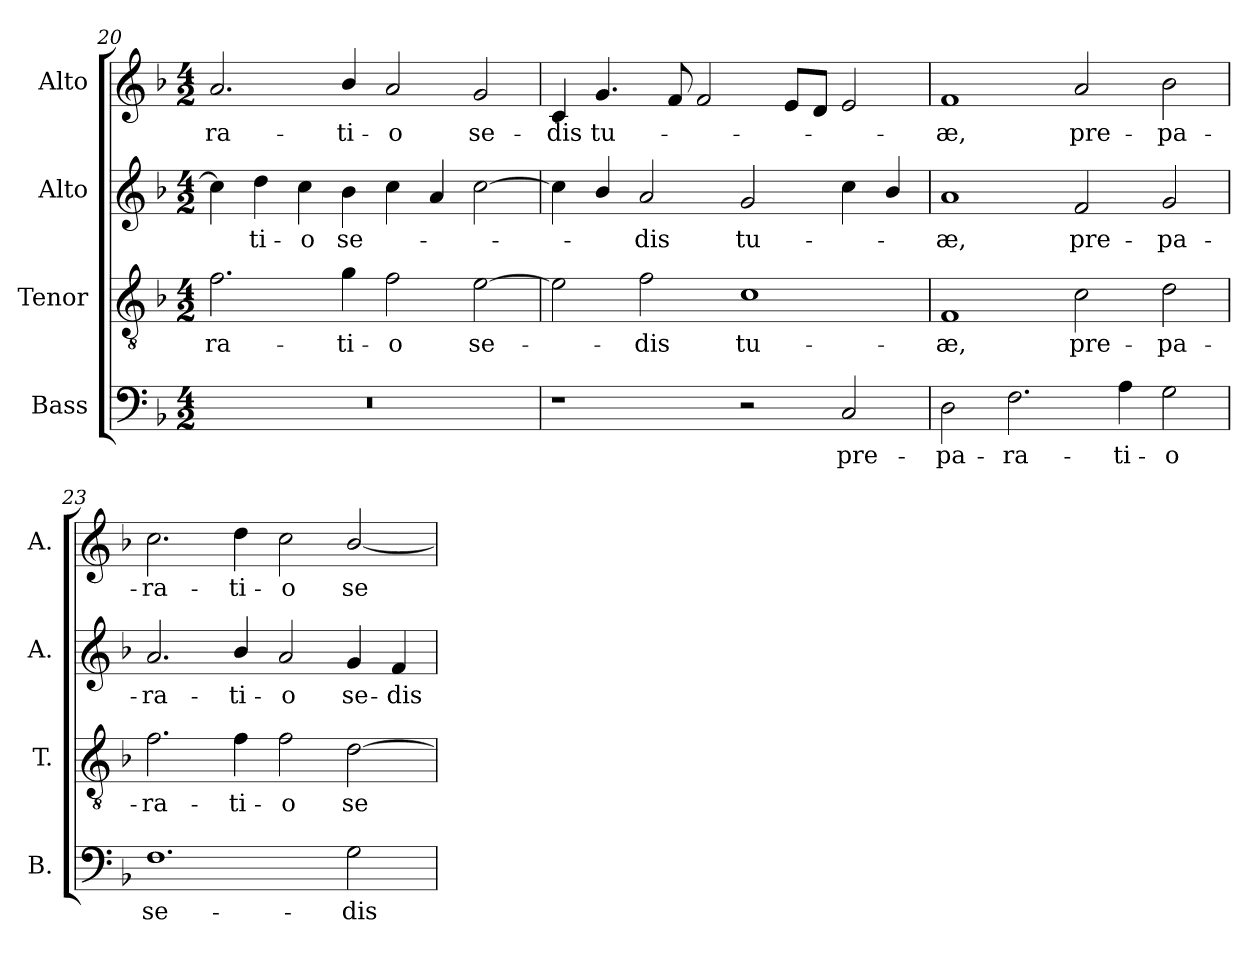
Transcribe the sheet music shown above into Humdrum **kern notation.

**kern	**text	**kern	**text	**kern	**text	**kern	**text
*part4	*part4	*part3	*part3	*part2	*part2	*part1	*part1
*staff4	*staff4	*staff3	*staff3	*staff2	*staff2	*staff1	*staff1
*I"Bass	*	*I"Tenor	*	*I"Alto	*	*I"Alto	*
*I'B.	*	*I'T.	*	*I'A.	*	*I'A.	*
*clefF4	*	*clefGv2	*	*clefG2	*	*clefG2	*
*	*	*ITrd7c12	*	*	*	*	*
*k[b-]	*	*k[b-]	*	*k[b-]	*	*k[b-]	*
*F:	*	*F:	*	*F:	*	*F:	*
*M4/2	*	*M4/2	*	*M4/2	*	*M4/2	*
=20	=20	=20	=20	=20	=20	=20	=20
!LO:N:vis=1	!	!	!	!	!	!	!
!	!	!	!LO:LY:b:color=#000000	!	!	!	!
!	!	!	!	!	!	!	!LO:LY:b:color=#000000
0r	.	2.Fi\	-ra-	4cci\]	.	2.ai/	-ra-
!	!	!	!	!	!LO:LY:b:color=#000000	!	!
.	.	.	.	4ddi\	-ti-	.	.
!	!	!	!	!	!LO:LY:b:color=#000000	!	!
.	.	.	.	4cci\	-o	.	.
!	!	!	!LO:LY:b:color=#000000	!	!	!	!
!	!	!	!	!	!LO:LY:b:color=#000000	!	!
!	!	!	!	!	!	!	!LO:LY:b:color=#000000
.	.	4Gi\	-ti-	4b-i\	se-	4b-i/	-ti-
!	!	!	!LO:LY:b:color=#000000	!	!	!	!
!	!	!	!	!	!	!	!LO:LY:b:color=#000000
.	.	2Fi\	-o	4cci\	.	2ai/	-o
.	.	.	.	4ai/	.	.	.
!	!	!	!LO:LY:b:color=#000000	!	!	!	!
!	!	!	!	!	!	!	!LO:LY:b:color=#000000
.	.	[2Ei\	se-	[2cci\	.	2gi/	se-
=21	=21	=21	=21	=21	=21	=21	=21
!	!	!	!	!	!	!	!LO:LY:b:color=#000000
1r	.	2Ei\]	.	4cci\]	.	4ci/	-dis
!	!	!	!	!	!	!	!LO:LY:b:color=#000000
.	.	.	.	4b-i/	.	4.gi/	tu-
!	!	!	!LO:LY:b:color=#000000	!	!	!	!
!	!	!	!	!	!LO:LY:b:color=#000000	!	!
.	.	2Fi\	-dis	2ai/	-dis	.	.
.	.	.	.	.	.	8fi/	.
.	.	.	.	.	.	2fi/	.
!	!	!	!LO:LY:b:color=#000000	!	!	!	!
!	!	!	!	!	!LO:LY:b:color=#000000	!	!
2r	.	1Ci	tu-	2gi/	tu-	.	.
.	.	.	.	.	.	8ei/L	.
.	.	.	.	.	.	8di/J	.
!	!LO:LY:b:color=#000000	!	!	!	!	!	!
2Ci/	pre-	.	.	4cci\	.	2ei/	.
.	.	.	.	4b-i/	.	.	.
!!LO:LB:g=z
=22	=22	=22	=22	=22	=22	=22	=22
!	!LO:LY:b:color=#000000	!	!	!	!	!	!
!	!	!	!LO:LY:b:color=#000000	!	!	!	!
!	!	!	!	!	!LO:LY:b:color=#000000	!	!
!	!	!	!	!	!	!	!LO:LY:b:color=#000000
2Di\	-pa-	1FFi	-æ,	1ai	-æ,	1fi	-æ,
!	!LO:LY:b:color=#000000	!	!	!	!	!	!
2.Fi\	-ra-	.	.	.	.	.	.
!	!	!	!LO:LY:b:color=#000000	!	!	!	!
!	!	!	!	!	!LO:LY:b:color=#000000	!	!
!	!	!	!	!	!	!	!LO:LY:b:color=#000000
.	.	2Ci\	pre-	2fi/	pre-	2ai/	pre-
!	!LO:LY:b:color=#000000	!	!	!	!	!	!
4Ai\	-ti-	.	.	.	.	.	.
!	!LO:LY:b:color=#000000	!	!	!	!	!	!
!	!	!	!LO:LY:b:color=#000000	!	!	!	!
!	!	!	!	!	!LO:LY:b:color=#000000	!	!
!	!	!	!	!	!	!	!LO:LY:b:color=#000000
2Gi\	-o	2Di\	-pa-	2gi/	-pa-	2b-i\	-pa-
=23	=23	=23	=23	=23	=23	=23	=23
!	!LO:LY:b:color=#000000	!	!	!	!	!	!
!	!	!	!LO:LY:b:color=#000000	!	!	!	!
!	!	!	!	!	!LO:LY:b:color=#000000	!	!
!	!	!	!	!	!	!	!LO:LY:b:color=#000000
1.Fi	se-	2.Fi\	-ra-	2.ai/	-ra-	2.cci\	-ra-
!	!	!	!LO:LY:b:color=#000000	!	!	!	!
!	!	!	!	!	!LO:LY:b:color=#000000	!	!
!	!	!	!	!	!	!	!LO:LY:b:color=#000000
.	.	4Fi\	-ti-	4b-i/	-ti-	4ddi\	-ti-
!	!	!	!LO:LY:b:color=#000000	!	!	!	!
!	!	!	!	!	!LO:LY:b:color=#000000	!	!
!	!	!	!	!	!	!	!LO:LY:b:color=#000000
.	.	2Fi\	-o	2ai/	-o	2cci\	-o
!	!LO:LY:b:color=#000000	!	!	!	!	!	!
!	!	!	!LO:LY:b:color=#000000	!	!	!	!
!	!	!	!	!	!LO:LY:b:color=#000000	!	!
!	!	!	!	!	!	!	!LO:LY:b:color=#000000
2Gi\	-dis	[2Di\	se-	4gi/	se-	[2b-i/	se-
!	!	!	!	!	!LO:LY:b:color=#000000	!	!
.	.	.	.	4fi/	-dis	.	.
=	=	=	=	=	=	=	=
*-	*-	*-	*-	*-	*-	*-	*-
